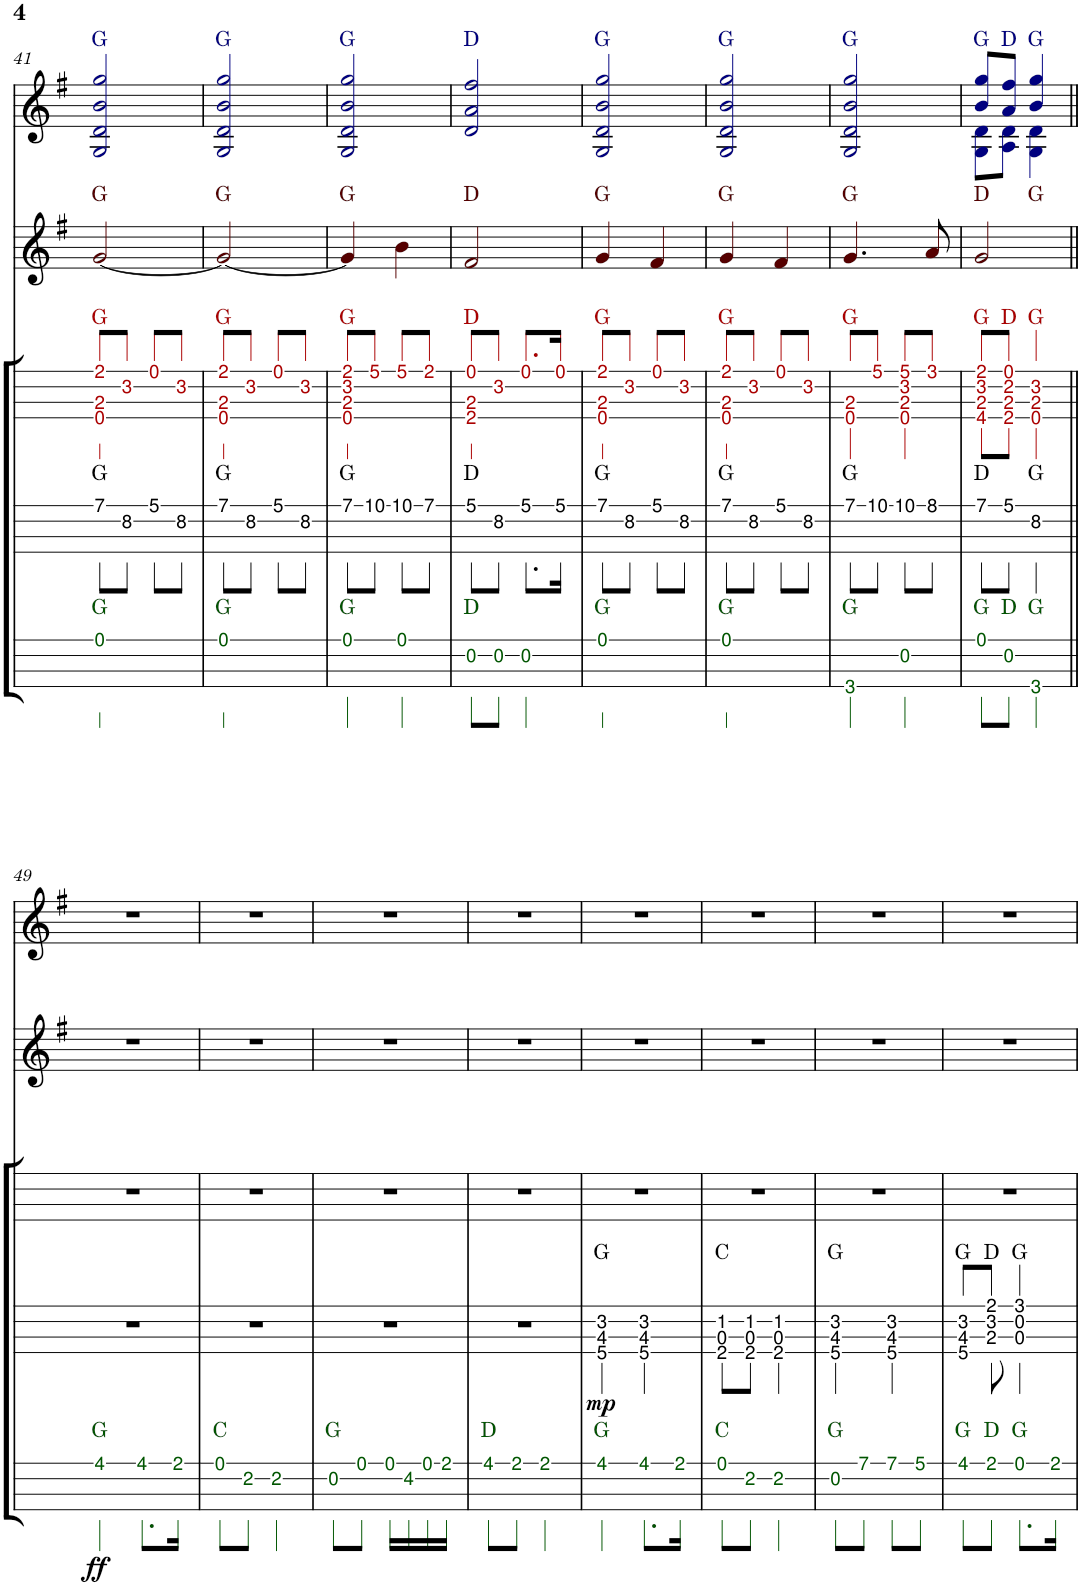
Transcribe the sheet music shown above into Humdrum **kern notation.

**kern	**dynam	**harte	**kern	**dynam	**harte	**kern	**harte	**kern	**harte	**kern	**harte
*part5	*part5	*part5	*part4	*part4	*part4	*part3	*part3	*part2	*part2	*part1	*part1
*staff5	*staff5	*	*staff4	*staff4	*	*staff3	*	*staff2	*	*staff1	*
*I"Bass	*	*	*I"Baritone	*	*	*I"Ukulele	*	*I"Recorder	*	*I"Mandolin	*
*	*	*	*	*	*	*	*	*I'Rec	*	*	*
!!LO:PB:g=z
*	*	*	*	*	*	*	*	*clefG2	*	*clefG2	*
*k[f#]	*	*	*k[f#]	*	*	*k[f#]	*	*k[f#]	*	*k[f#]	*
*G:	*	*	*G:	*	*	*G:	*	*G:	*	*G:	*
*M2/4	*	*	*M2/4	*	*	*M2/4	*	*M2/4	*	*M2/4	*
=41	=41	=41	=41	=41	=41	=41	=41	=41	=41	=41	=41
*	*	*	*	*	*	*^	*	*	*	*	*
2GGi\	.	G:maj	8b\L	.	G:maj	8bj/L	2Gj\ 2dj\	G:maj	[2gZ/	G:maj	2GV/ 2dV/ 2bV/ 2ggV/	G:maj
.	.	.	8g\J	.	.	8gj/J	.	.	.	.	.	.
.	.	.	8a\L	.	.	8aj/L	.	.	.	.	.	.
.	.	.	8g\J	.	.	8gj/J	.	.	.	.	.	.
=42	=42	=42	=42	=42	=42	=42	=42	=42	=42	=42	=42	=42
2GGi\	.	G:maj	8b\L	.	G:maj	8bj/L	2Gj\ 2dj\	G:maj	2gZ/_	G:maj	2GV/ 2dV/ 2bV/ 2ggV/	G:maj
.	.	.	8g\J	.	.	8gj/J	.	.	.	.	.	.
.	.	.	8a\L	.	.	8aj/L	.	.	.	.	.	.
.	.	.	8g\J	.	.	8gj/J	.	.	.	.	.	.
=43	=43	=43	=43	=43	=43	=43	=43	=43	=43	=43	=43	=43
4GGi\	.	G:maj	8b\L	.	G:maj	8bj/L	2Gj\ 2dj\ 2gj\	G:maj	4gZ/]	G:maj	2GV/ 2dV/ 2bV/ 2ggV/	G:maj
.	.	.	8dd\J	.	.	8ddj/J	.	.	.	.	.	.
4GGi\	.	.	8dd\L	.	.	8ddj/L	.	.	4bZ\	.	.	.
.	.	.	8b\J	.	.	8bj/J	.	.	.	.	.	.
=44	=44	=44	=44	=44	=44	=44	=44	=44	=44	=44	=44	=44
8DDi\L	.	D:maj	8a\L	.	D:maj	8aj/L	2Aj\ 2dj\	D:maj	2f#Z/	D:maj	2dV/ 2aV/ 2ff#V/	D:maj
8DDi\J	.	.	8g\J	.	.	8gj/J	.	.	.	.	.	.
4DDi\	.	.	8.a\L	.	.	8.aj/L	.	.	.	.	.	.
.	.	.	16a\Jk	.	.	16aj/Jk	.	.	.	.	.	.
=45	=45	=45	=45	=45	=45	=45	=45	=45	=45	=45	=45	=45
2GGi\	.	G:maj	8b\L	.	G:maj	8bj/L	2Gj\ 2dj\	G:maj	4gZ/	G:maj	2GV/ 2dV/ 2bV/ 2ggV/	G:maj
.	.	.	8g\J	.	.	8gj/J	.	.	.	.	.	.
.	.	.	8a\L	.	.	8aj/L	.	.	4f#Z/	.	.	.
.	.	.	8g\J	.	.	8gj/J	.	.	.	.	.	.
=46	=46	=46	=46	=46	=46	=46	=46	=46	=46	=46	=46	=46
2GGi\	.	G:maj	8b\L	.	G:maj	8bj/L	2Gj\ 2dj\	G:maj	4gZ/	G:maj	2GV/ 2dV/ 2bV/ 2ggV/	G:maj
.	.	.	8g\J	.	.	8gj/J	.	.	.	.	.	.
.	.	.	8a\L	.	.	8aj/L	.	.	4f#Z/	.	.	.
.	.	.	8g\J	.	.	8gj/J	.	.	.	.	.	.
=47	=47	=47	=47	=47	=47	=47	=47	=47	=47	=47	=47	=47
4GGGi\	.	G:maj	8b\L	.	G:maj	8dj/L	4Gj\	G:maj	4.gZ/	G:maj	2GV/ 2dV/ 2bV/ 2ggV/	G:maj
.	.	.	8dd\J	.	.	8ddj/J	.	.	.	.	.	.
4DDi\	.	.	8dd\L	.	.	8ddj/L	4Gj\ 4dj\ 4gj\	.	.	.	.	.
.	.	.	8cc\J	.	.	8ccj/J	.	.	8aZ/	.	.	.
=48	=48	=48	=48	=48	=48	=48	=48	=48	=48	=48	=48	=48
*	*	*	*	*	*	*	*	*	*^	*	*^	*
8GGi\L	.	G:maj	8b\L	.	D:maj	8bj/L	8Bj\ 8dj\ 8gj\L	G:maj	2gZ/	4ryy	D:maj	8bV/ 8ggV/L	8GV\ 8dV\L	G:maj
8DDi\J	.	D:maj	8a\J	.	.	8aj/J	8Aj\ 8dj\ 8f#j\J	D:maj	.	.	.	8aV/ 8ff#V/J	8AV\ 8dV\J	D:maj
4GGGi\	.	G:maj	4g\	.	G:maj	4gj/	4Gj\ 4dj\	G:maj	.	4ryy	G:maj	4bV/ 4ggV/	4GV\ 4dV\	G:maj
!!LO:LB:g=z
=49||	=49||	=49||	=49||	=49||	=49||	=49||	=49||	=49||	=49||	=49||	=49||	=49||	=49||	=49||
!	!LO:DY:b	!	!	!	!	!	!	!	!	!	!	!	!	!
*	*	*	*	*	*	*v	*v	*	*	*	*	*v	*v	*
*	*	*	*	*	*	*	*	*v	*v	*	*	*
4BBi\	ff	G:maj	2r	.	.	2r	.	2r	.	2r	.
8.BBi\L	.	.	.	.	.	.	.	.	.	.	.
16AAi\Jk	.	.	.	.	.	.	.	.	.	.	.
=50	=50	=50	=50	=50	=50	=50	=50	=50	=50	=50	=50
8GGi\L	.	C:maj	2r	.	.	2r	.	2r	.	2r	.
8EEi\J	.	.	.	.	.	.	.	.	.	.	.
4EEi\	.	.	.	.	.	.	.	.	.	.	.
=51	=51	=51	=51	=51	=51	=51	=51	=51	=51	=51	=51
8DDi\L	.	G:maj	2r	.	.	2r	.	2r	.	2r	.
8GGi\J	.	.	.	.	.	.	.	.	.	.	.
16GGi\LL	.	.	.	.	.	.	.	.	.	.	.
16FF#i\	.	.	.	.	.	.	.	.	.	.	.
16GGi\	.	.	.	.	.	.	.	.	.	.	.
16AAi\JJ	.	.	.	.	.	.	.	.	.	.	.
=52	=52	=52	=52	=52	=52	=52	=52	=52	=52	=52	=52
8BBi\L	.	D:maj	2r	.	.	2r	.	2r	.	2r	.
8AAi\J	.	.	.	.	.	.	.	.	.	.	.
4AAi\	.	.	.	.	.	.	.	.	.	.	.
=53	=53	=53	=53	=53	=53	=53	=53	=53	=53	=53	=53
!	!	!	!	!LO:DY:b	!	!	!	!	!	!	!
4BBi\	.	G:maj	4G\ 4B\ 4d\	mp	G:maj	2r	.	2r	.	2r	.
8.BBi\L	.	.	4G\ 4B\ 4d\	.	.	.	.	.	.	.	.
16AAi\Jk	.	.	.	.	.	.	.	.	.	.	.
=54	=54	=54	=54	=54	=54	=54	=54	=54	=54	=54	=54
8GGi\L	.	C:maj	8E\ 8G\ 8c\L	.	C:maj	2r	.	2r	.	2r	.
8EEi\J	.	.	8E\ 8G\ 8c\J	.	.	.	.	.	.	.	.
4EEi\	.	.	4E\ 4G\ 4c\	.	.	.	.	.	.	.	.
=55	=55	=55	=55	=55	=55	=55	=55	=55	=55	=55	=55
8DDi\L	.	G:maj	4G\ 4B\ 4d\	.	G:maj	2r	.	2r	.	2r	.
8Di\J	.	.	.	.	.	.	.	.	.	.	.
8Di\L	.	.	4G\ 4B\ 4d\	.	.	.	.	.	.	.	.
8Ci\J	.	.	.	.	.	.	.	.	.	.	.
=56	=56	=56	=56	=56	=56	=56	=56	=56	=56	=56	=56
*	*	*	*^	*	*	*	*	*	*	*	*
8BBi\L	.	G:maj	8G/ 8B/ 8d/L	8ryy	.	G:maj	2r	.	2r	.	2r	.
8AAi\J	.	D:maj	8d/ 8f#/J	8A\	.	D:maj	.	.	.	.	.	.
8.GGi\L	.	G:maj	4B/ 4g/	4G\	.	G:maj	.	.	.	.	.	.
16AAi\Jk	.	.	.	.	.	.	.	.	.	.	.	.
*	*	*	*v	*v	*	*	*	*	*	*	*	*
=	=	=	=	=	=	=	=	=	=	=	=
*-	*-	*-	*-	*-	*-	*-	*-	*-	*-	*-	*-
